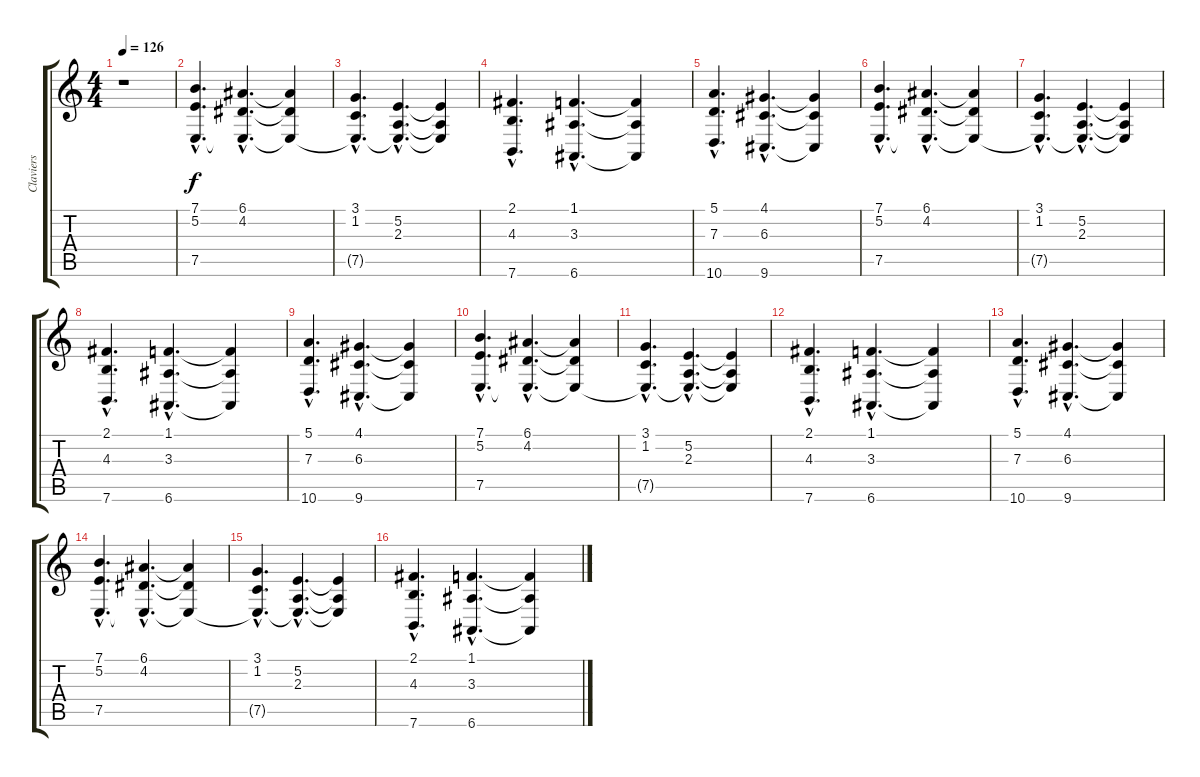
\track ("Claviers" "Claviers") {instrument drawbarorgan}
\staff {score tabs}
\tuning (E4 B3 G3 D3 A2 E2) {hide}
\ts (4 4)
\tempo 126
\clef g2
\ks c
r.1{dy f instrument drawbarorgan} |
(7.1{hac} 5.2{hac} 7.5{hac}).4{d} (6.1{hac} 4.2{hac} 7.5{hac t}).4{d} (6.1{t} 4.2{t} 7.5{t}).4 |
(3.1{hac} 1.2{hac} 7.5{hac t}).4{d} (5.2{hac} 2.3{hac} 7.5{hac t}).4{d} (5.2{t} 2.3{t} 7.5{t}).4 |
(2.1{hac} 4.3{hac} 7.6{hac}).4{d} (1.1{hac} 3.3{hac} 6.6{hac}).4{d} (1.1{t} 3.3{t} 6.6{t}).4 |
(5.1{hac} 7.3{hac} 10.6{hac}).4{d} (4.1{hac} 6.3{hac} 9.6{hac}).4{d} (4.1{t} 6.3{t} 9.6{t}).4 |
(7.1{hac} 5.2{hac} 7.5{hac}).4{d} (6.1{hac} 4.2{hac} 7.5{hac t}).4{d} (6.1{t} 4.2{t} 7.5{t}).4 |
(3.1{hac} 1.2{hac} 7.5{hac t}).4{d} (5.2{hac} 2.3{hac} 7.5{hac t}).4{d} (5.2{t} 2.3{t} 7.5{t}).4 |
(2.1{hac} 4.3{hac} 7.6{hac}).4{d} (1.1{hac} 3.3{hac} 6.6{hac}).4{d} (1.1{t} 3.3{t} 6.6{t}).4 |
(5.1{hac} 7.3{hac} 10.6{hac}).4{d} (4.1{hac} 6.3{hac} 9.6{hac}).4{d} (4.1{t} 6.3{t} 9.6{t}).4 |
(7.1{hac} 5.2{hac} 7.5{hac}).4{d} (6.1{hac} 4.2{hac} 7.5{hac t}).4{d} (6.1{t} 4.2{t} 7.5{t}).4 |
(3.1{hac} 1.2{hac} 7.5{hac t}).4{d} (5.2{hac} 2.3{hac} 7.5{hac t}).4{d} (5.2{t} 2.3{t} 7.5{t}).4 |
(2.1{hac} 4.3{hac} 7.6{hac}).4{d} (1.1{hac} 3.3{hac} 6.6{hac}).4{d} (1.1{t} 3.3{t} 6.6{t}).4 |
(5.1{hac} 7.3{hac} 10.6{hac}).4{d} (4.1{hac} 6.3{hac} 9.6{hac}).4{d} (4.1{t} 6.3{t} 9.6{t}).4 |
(7.1{hac} 5.2{hac} 7.5{hac}).4{d} (6.1{hac} 4.2{hac} 7.5{hac t}).4{d} (6.1{t} 4.2{t} 7.5{t}).4 |
(3.1{hac} 1.2{hac} 7.5{hac t}).4{d} (5.2{hac} 2.3{hac} 7.5{hac t}).4{d} (5.2{t} 2.3{t} 7.5{t}).4 |
(2.1{hac} 4.3{hac} 7.6{hac}).4{d} (1.1{hac} 3.3{hac} 6.6{hac}).4{d} (1.1{t} 3.3{t} 6.6{t}).4
